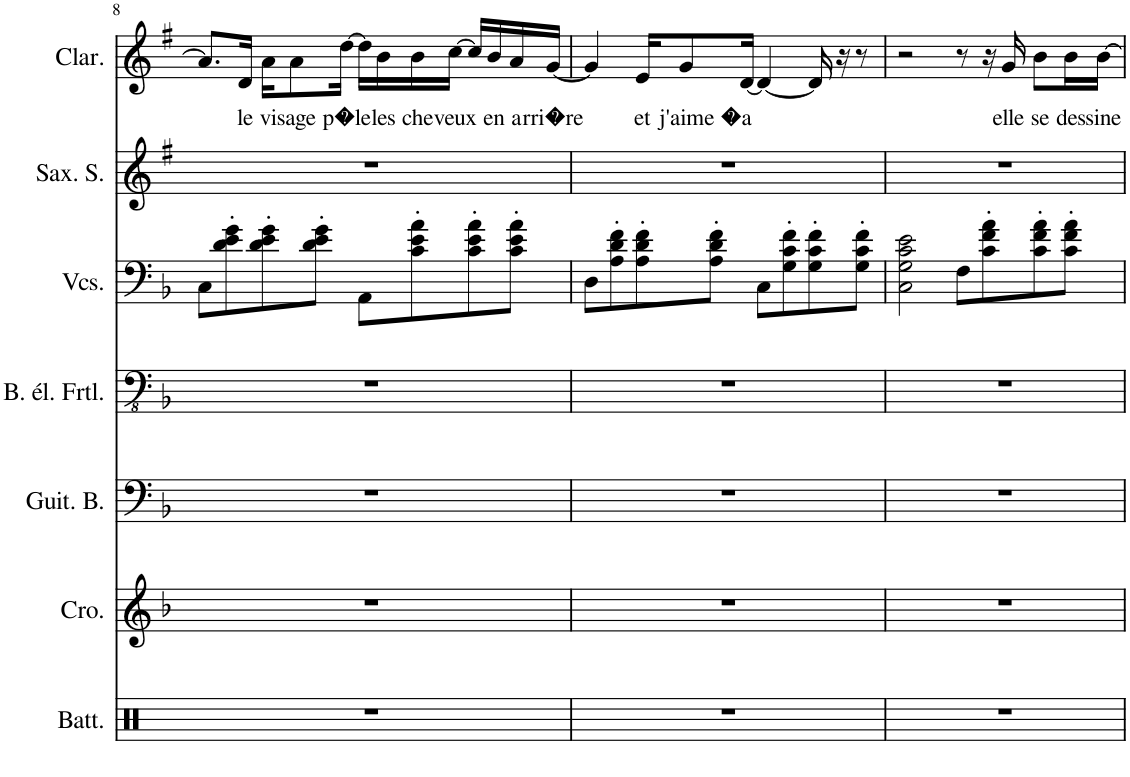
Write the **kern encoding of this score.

**kern	**kern	**kern	**kern	**kern	**kern	**kern	**text
*part7	*part6	*part5	*part4	*part3	*part2	*part1	*part1
*staff7	*staff6	*staff5	*staff4	*staff3	*staff2	*staff1	*staff1
*I"Batterie	*I"Crotales	*I"Guitare Basse	*I"Basse électrique fretless	*I"Violoncelles	*I"Saxophone Soprano	*I"Clarinette	*
*I'Batt.	*I'Cro.	*I'Guit. B.	*I'B. él. Frtl.	*I'Vcs.	*I'Sax. S.	*I'Clar.	*
!!LO:PB:g=z
*clefX	*clefG2	*clefF4	*clefFv4	*clefF4	*clefG2	*clefG2	*
*	*Trd-14c-24	*Trd7c12	*	*	*Trd1c2	*Trd1c2	*
*k[]	*k[b-]	*k[b-]	*k[b-]	*k[b-]	*k[f#]	*k[f#]	*
*M4/4	*M4/4	*M4/4	*M4/4	*M4/4	*M4/4	*M4/4	*
=8	=8	=8	=8	=8	=8	=8	=8
1r	1r	1r	1r	8C\L	1r	8.a/L]	.
.	.	.	.	8d\' 8e\' 8g\'	.	.	.
!	!	!	!	!	!	!	!LO:LY:b
.	.	.	.	.	.	16d/Jk	le
!	!	!	!	!	!	!	!LO:LY:b
.	.	.	.	8d\' 8e\' 8g\'	.	16a\KL	vi
!	!	!	!	!	!	!	!LO:LY:b
.	.	.	.	.	.	8a\	sage
.	.	.	.	8d\' 8e\' 8g\'J	.	.	.
!	!	!	!	!	!	!	!LO:LY:b
.	.	.	.	.	.	[16dd\Jk	p�le
.	.	.	.	8AA\L	.	16dd\LL]	.
!	!	!	!	!	!	!	!LO:LY:b
.	.	.	.	.	.	16b\	les
!	!	!	!	!	!	!	!LO:LY:b
.	.	.	.	8c\' 8e\' 8a\'	.	16b\	che
!	!	!	!	!	!	!	!LO:LY:b
.	.	.	.	.	.	[16cc\JJ	veux
.	.	.	.	8c\' 8e\' 8a\'	.	16cc/LL]	.
!	!	!	!	!	!	!	!LO:LY:b
.	.	.	.	.	.	16b/	en
!	!	!	!	!	!	!	!LO:LY:b
.	.	.	.	8c\' 8e\' 8a\'J	.	16a/	a
!	!	!	!	!	!	!	!LO:LY:b
.	.	.	.	.	.	[16g/JJ	rri�re
=9	=9	=9	=9	=9	=9	=9	=9
1r	1r	1r	1r	8D\L	1r	4g/]	.
.	.	.	.	8A\' 8d\' 8f\'	.	.	.
!	!	!	!	!	!	!	!LO:LY:b
.	.	.	.	8A\' 8d\' 8f\'	.	16e/KL	et
!	!	!	!	!	!	!	!LO:LY:b
.	.	.	.	.	.	8g/	j'aime
.	.	.	.	8A\' 8d\' 8f\'J	.	.	.
!	!	!	!	!	!	!	!LO:LY:b
.	.	.	.	.	.	[16d/Jk	�a
.	.	.	.	8C\L	.	4d/_	.
.	.	.	.	8G\' 8c\' 8f\'	.	.	.
.	.	.	.	8G\' 8c\' 8f\'	.	16d/]	.
.	.	.	.	.	.	16r	.
.	.	.	.	8G\' 8c\' 8f\'J	.	8r	.
=10	=10	=10	=10	=10	=10	=10	=10
1r	1r	1r	1r	2C\ 2G\ 2c\ 2e\	1r	2r	.
.	.	.	.	8F\L	.	8r	.
.	.	.	.	8c\' 8f\' 8a\'	.	16r	.
!	!	!	!	!	!	!	!LO:LY:b
.	.	.	.	.	.	16g/	elle
!	!	!	!	!	!	!	!LO:LY:b
.	.	.	.	8c\' 8f\' 8a\'	.	8b\L	se
!	!	!	!	!	!	!	!LO:LY:b
.	.	.	.	8c\' 8f\' 8a\'J	.	16b\L	des
!	!	!	!	!	!	!	!LO:LY:b
.	.	.	.	.	.	[16b\JJ	sine
=	=	=	=	=	=	=	=
*-	*-	*-	*-	*-	*-	*-	*-
